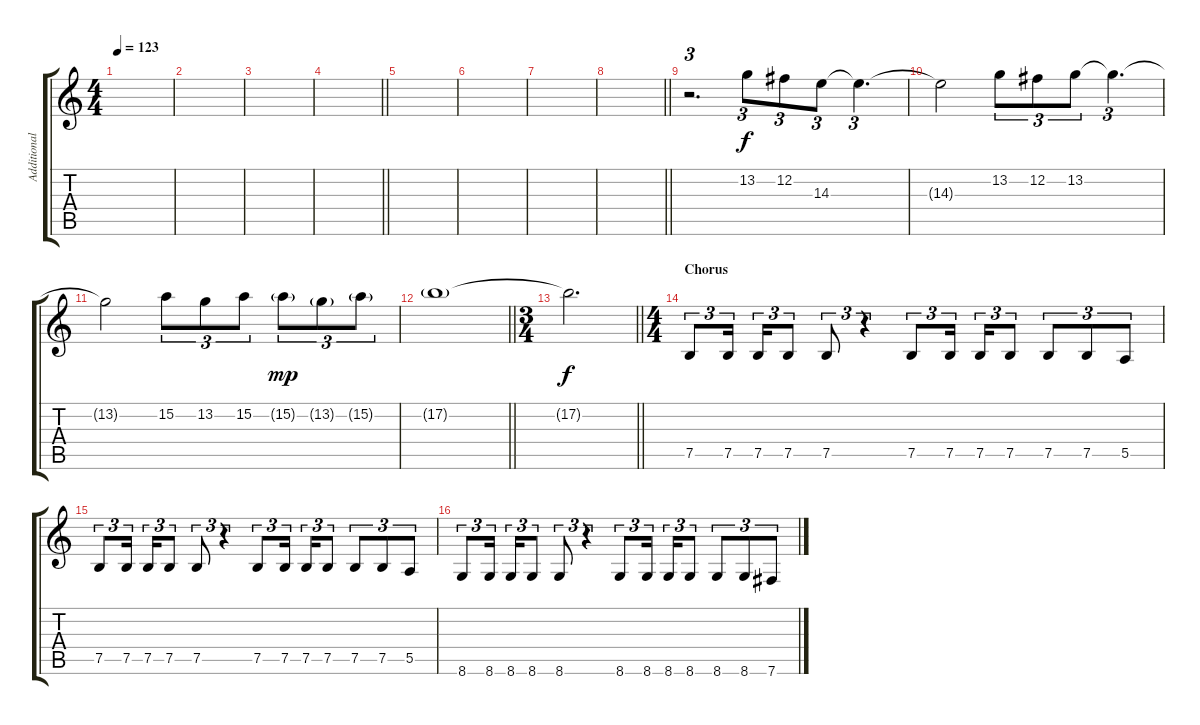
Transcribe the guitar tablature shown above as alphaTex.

\track ("Additional Electric Guitar" "Additional") {instrument distortionguitar}
\staff {score tabs}
\tuning (B3 Gb3 D3 A2 E2 B1) {hide}
\ts (4 4)
\section ("" "")
\tempo 123
\clef g2
\ks c
|
|
|
\barLineRight lightlight
|
\section ("" "")
|
|
|
\barLineRight lightlight
|
\section ("" "")
r.2{d tu (3 2) volume 12} 13.2.8{tu (3 2)} 12.2.8{tu (3 2)} 14.3.8{tu (3 2)} 14.3{t}.4{d tu (3 2)} |
14.3{t}.2 13.2.8{tu (3 2)} 12.2.8{tu (3 2)} 13.2.8{tu (3 2)} 13.2{t}.4{d tu (3 2)} |
13.2{t}.2 15.2.8{tu (3 2)} 13.2.8{tu (3 2)} 15.2.8{tu (3 2)} 15.2{g}.8{tu (3 2) dy mp} 13.2{g}.8{tu (3 2)} 15.2{g}.8{tu (3 2)} |
\barLineRight lightlight
17.2{g}.1 |
\ts (3 4)
\section ("" "")
\barLineRight lightlight
17.2{t}.2{d dy f} |
\ts (4 4)
\section ("" "Chorus")
7.5.8{tu (3 2) volume 16} 7.5.16{tu (3 2) beam splitsecondary} 7.5.16{tu (3 2)} 7.5.8{tu (3 2)} 7.5.8{tu (3 2)} r.4{tu (3 2)} 7.5.8{tu (3 2)} 7.5.16{tu (3 2) beam splitsecondary} 7.5.16{tu (3 2)} 7.5.8{tu (3 2)} 7.5.8{tu (3 2)} 7.5.8{tu (3 2)} 5.5.8{tu (3 2)} |
7.5.8{tu (3 2)} 7.5.16{tu (3 2) beam splitsecondary} 7.5.16{tu (3 2)} 7.5.8{tu (3 2)} 7.5.8{tu (3 2)} r.4{tu (3 2)} 7.5.8{tu (3 2)} 7.5.16{tu (3 2) beam splitsecondary} 7.5.16{tu (3 2)} 7.5.8{tu (3 2)} 7.5.8{tu (3 2)} 7.5.8{tu (3 2)} 5.5.8{tu (3 2)} |
8.6.8{tu (3 2)} 8.6.16{tu (3 2) beam splitsecondary} 8.6.16{tu (3 2)} 8.6.8{tu (3 2)} 8.6.8{tu (3 2)} r.4{tu (3 2)} 8.6.8{tu (3 2)} 8.6.16{tu (3 2) beam splitsecondary} 8.6.16{tu (3 2)} 8.6.8{tu (3 2)} 8.6.8{tu (3 2)} 8.6.8{tu (3 2)} 7.6.8{tu (3 2)}
